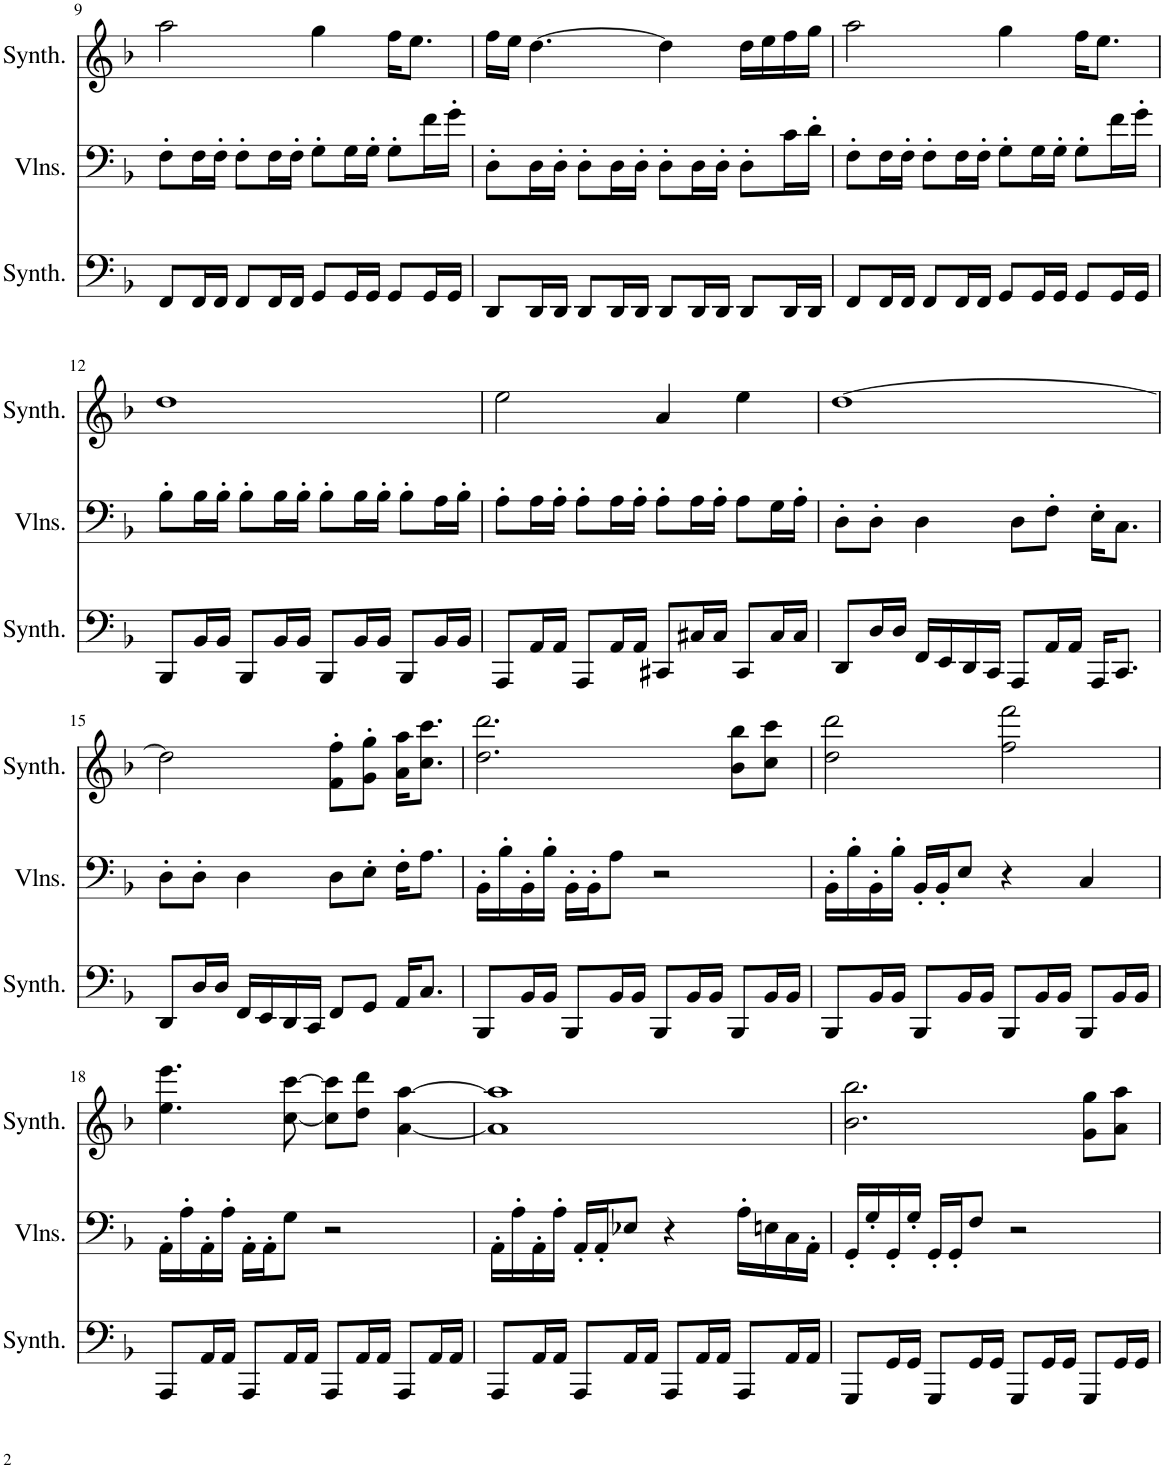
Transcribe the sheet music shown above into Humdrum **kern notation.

**kern	**kern	**kern
*part3	*part2	*part1
*staff3	*staff2	*staff1
*I"Synthétiseur de basses	*I"Violons	*I"Synthétiseur de triangles
*I'Synth.	*I'Vlns.	*I'Synth.
!!LO:PB:g=z
*clefF4	*clefF4	*clefG2
*k[b-]	*k[b-]	*k[b-]
*M4/4	*M4/4	*M4/4
=9	=9	=9
8FF/L	8F'\L	2aa\
16FF/L	16F\L	.
16FF/JJ	16F'\JJ	.
8FF/L	8F'\L	.
16FF/L	16F\L	.
16FF/JJ	16F'\JJ	.
8GG/L	8G'\L	4gg\
16GG/L	16G\L	.
16GG/JJ	16G'\JJ	.
8GG/L	8G'\L	16ff\KL
.	.	8.ee\J
16GG/L	16f\L	.
16GG/JJ	16g'\JJ	.
=10	=10	=10
8DD/L	8D'\L	16ff\LL
.	.	16ee\JJ
16DD/L	16D\L	[4.dd\
16DD/JJ	16D'\JJ	.
8DD/L	8D'\L	.
16DD/L	16D\L	.
16DD/JJ	16D'\JJ	.
8DD/L	8D'\L	4dd\]
16DD/L	16D\L	.
16DD/JJ	16D'\JJ	.
8DD/L	8D'\L	16dd\LL
.	.	16ee\
16DD/L	16c\L	16ff\
16DD/JJ	16d'\JJ	16gg\JJ
=11	=11	=11
8FF/L	8F'\L	2aa\
16FF/L	16F\L	.
16FF/JJ	16F'\JJ	.
8FF/L	8F'\L	.
16FF/L	16F\L	.
16FF/JJ	16F'\JJ	.
8GG/L	8G'\L	4gg\
16GG/L	16G\L	.
16GG/JJ	16G'\JJ	.
8GG/L	8G'\L	16ff\KL
.	.	8.ee\J
16GG/L	16f\L	.
16GG/JJ	16g'\JJ	.
!!LO:LB:g=z
=12	=12	=12
8BBB-/L	8B-'\L	1dd
16BB-/L	16B-\L	.
16BB-/JJ	16B-'\JJ	.
8BBB-/L	8B-'\L	.
16BB-/L	16B-\L	.
16BB-/JJ	16B-'\JJ	.
8BBB-/L	8B-'\L	.
16BB-/L	16B-\L	.
16BB-/JJ	16B-'\JJ	.
8BBB-/L	8B-'\L	.
16BB-/L	16A\L	.
16BB-/JJ	16B-'\JJ	.
=13	=13	=13
8AAA/L	8A'\L	2ee\
16AA/L	16A\L	.
16AA/JJ	16A'\JJ	.
8AAA/L	8A'\L	.
16AA/L	16A\L	.
16AA/JJ	16A'\JJ	.
8CC#X/L	8A'\L	4a/
16C#X/L	16A\L	.
16C#/JJ	16A'\JJ	.
8CC#/L	8A\L	4ee\
16C#/L	16G\L	.
16C#/JJ	16A'\JJ	.
=14	=14	=14
8DD/L	8D'\L	[1dd
16D/L	8D'\J	.
16D/JJ	.	.
16FF/LL	4D\	.
16EE/	.	.
16DD/	.	.
16CC/JJ	.	.
8AAA/L	8D\L	.
16AA/L	8F'\J	.
16AA/JJ	.	.
16AAA/KL	16E'\KL	.
8.CC/J	8.C\J	.
!!LO:LB:g=z
=15	=15	=15
8DD/L	8D'\L	2dd\]
16D/L	8D'\J	.
16D/JJ	.	.
16FF/LL	4D\	.
16EE/	.	.
16DD/	.	.
16CC/JJ	.	.
8FF/L	8D\L	8f\' 8ff\'L
8GG/J	8E'\J	8g\' 8gg\'J
16AA/KL	16F'\KL	16a\ 16aa\KL
8.C/J	8.A\J	8.cc\ 8.ccc\J
=16	=16	=16
8BBB-/L	16BB-'\LL	2.dd\ 2.ddd\
.	16B-'\	.
16BB-/L	16BB-'\	.
16BB-/JJ	16B-'\JJ	.
8BBB-/L	16BB-'\LL	.
.	16BB-'\J	.
16BB-/L	8A\J	.
16BB-/JJ	.	.
8BBB-/L	2r	.
16BB-/L	.	.
16BB-/JJ	.	.
8BBB-/L	.	8b-\ 8bb-\L
16BB-/L	.	8cc\ 8ccc\J
16BB-/JJ	.	.
=17	=17	=17
8BBB-/L	16BB-'\LL	2dd\ 2ddd\
.	16B-'\	.
16BB-/L	16BB-'\	.
16BB-/JJ	16B-'\JJ	.
8BBB-/L	16BB-'/LL	.
.	16BB-'/J	.
16BB-/L	8E/J	.
16BB-/JJ	.	.
8BBB-/L	4r	2ff\ 2fff\
16BB-/L	.	.
16BB-/JJ	.	.
8BBB-/L	4C/	.
16BB-/L	.	.
16BB-/JJ	.	.
!!LO:LB:g=z
=18	=18	=18
8AAA/L	16AA'\LL	4.ee\ 4.eee\
.	16A'\	.
16AA/L	16AA'\	.
16AA/JJ	16A'\JJ	.
8AAA/L	16AA'\LL	.
.	16AA'\J	.
16AA/L	8G\J	[8cc\ [8ccc\
16AA/JJ	.	.
8AAA/L	2r	8cc\] 8ccc\]L
16AA/L	.	8dd\ 8ddd\J
16AA/JJ	.	.
8AAA/L	.	[4a\ [4aa\
16AA/L	.	.
16AA/JJ	.	.
=19	=19	=19
8AAA/L	16AA'\LL	1a] 1aa]
.	16A'\	.
16AA/L	16AA'\	.
16AA/JJ	16A'\JJ	.
8AAA/L	16AA'/LL	.
.	16AA'/J	.
16AA/L	8E-X/J	.
16AA/JJ	.	.
8AAA/L	4r	.
16AA/L	.	.
16AA/JJ	.	.
8AAA/L	16A'\LL	.
.	16En\	.
16AA/L	16C\	.
16AA/JJ	16AA'\JJ	.
=20	=20	=20
8GGG/L	16GG'/LL	2.b-\ 2.bb-\
.	16G'/	.
16GG/L	16GG'/	.
16GG/JJ	16G'/JJ	.
8GGG/L	16GG'/LL	.
.	16GG'/J	.
16GG/L	8F/J	.
16GG/JJ	.	.
8GGG/L	2r	.
16GG/L	.	.
16GG/JJ	.	.
8GGG/L	.	8g\ 8gg\L
16GG/L	.	8a\ 8aa\J
16GG/JJ	.	.
=	=	=
*-	*-	*-
